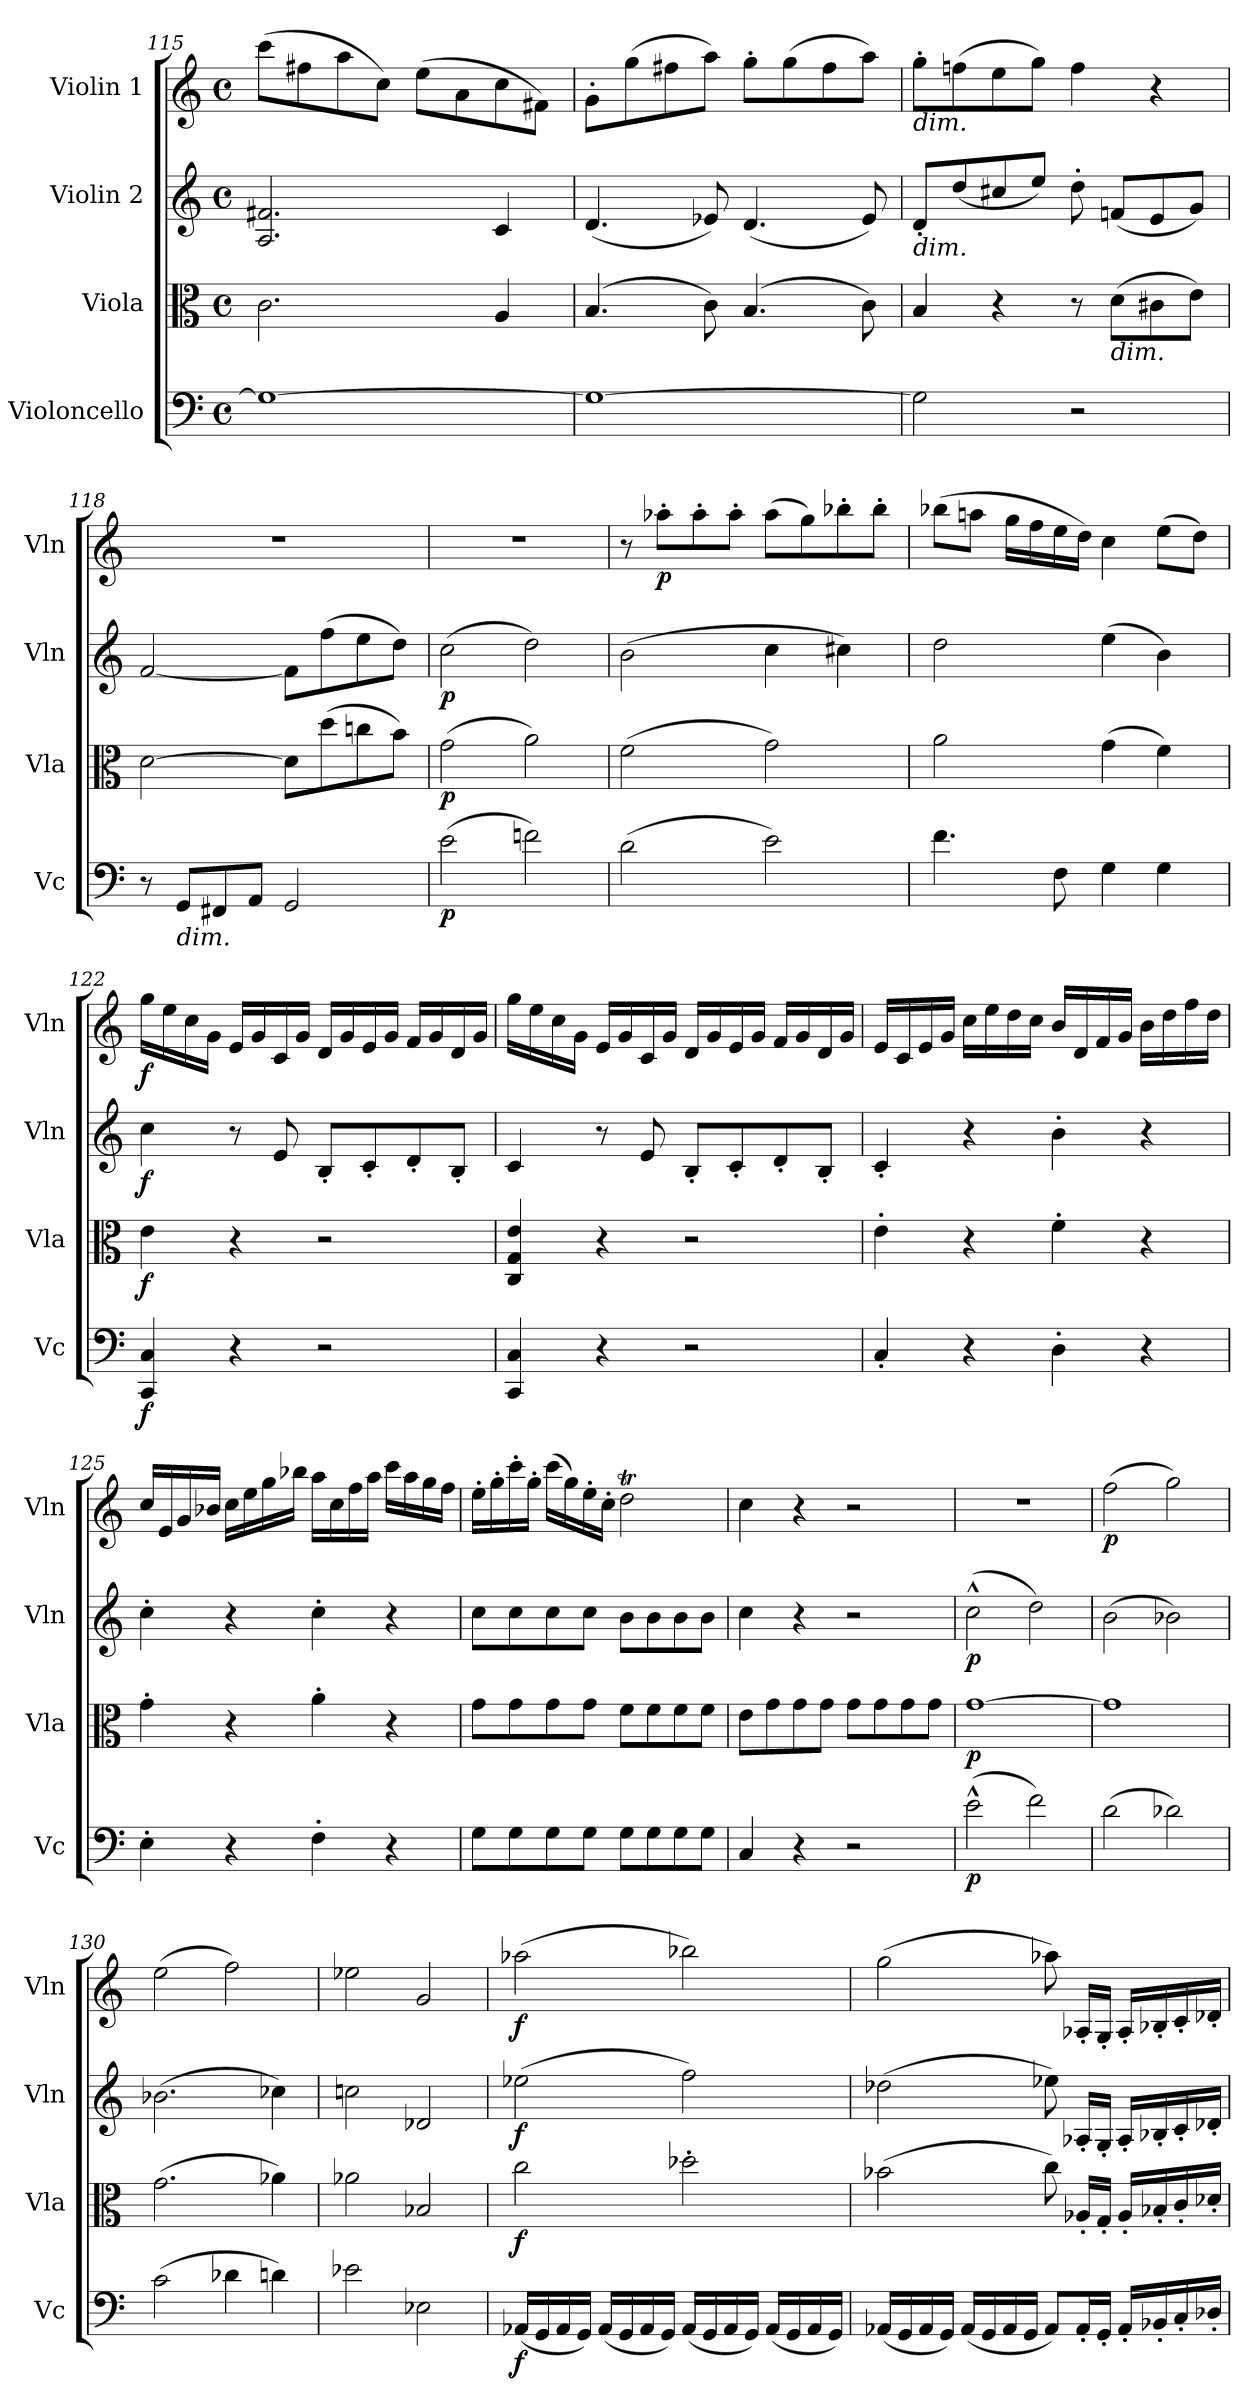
**kern	**dynam	**kern	**dynam	**kern	**dynam	**kern	**dynam
*part4	*part4	*part3	*part3	*part2	*part2	*part1	*part1
*staff4	*staff4	*staff3	*staff3	*staff2	*staff2	*staff1	*staff1
*I"Violoncello	*	*I"Viola	*	*I"Violin 2	*	*I"Violin 1	*
*I'Vc	*	*I'Vla	*	*I'Vln	*	*I'Vln	*
!!LO:LB:g=z
*clefF4	*	*clefC3	*	*clefG2	*	*clefG2	*
*k[]	*	*k[]	*	*k[]	*	*k[]	*
*M4/4	*	*M4/4	*	*M4/4	*	*M4/4	*
*met(c)	*	*met(c)	*	*met(c)	*	*met(c)	*
=115	=115	=115	=115	=115	=115	=115	=115
1G_	.	2.c\	.	2.A/ 2.f#X/	.	(8ccc\L	.
.	.	.	.	.	.	8ff#X\	.
.	.	.	.	.	.	8aa\	.
.	.	.	.	.	.	8cc\J)	.
.	.	.	.	.	.	(8ee\L	.
.	.	.	.	.	.	8a\	.
.	.	4A/	.	4c/	.	8cc\	.
.	.	.	.	.	.	8f#X\J)	.
=116	=116	=116	=116	=116	=116	=116	=116
1G_	.	(4.B/	.	(4.d/	.	8g'\L	.
.	.	.	.	.	.	(8gg\	.
.	.	.	.	.	.	8ff#X\	.
.	.	8c\)	.	8e-X/)	.	8aa\J)	.
.	.	(4.B/	.	(4.d/	.	8gg'\L	.
.	.	.	.	.	.	(8gg\	.
.	.	.	.	.	.	8ff#\	.
.	.	8c\)	.	8e-/)	.	8aa\J)	.
=117	=117	=117	=117	=117	=117	=117	=117
!	!	!	!	!	!	!LO:TX:b:i:t=dim.	!
!	!	!	!	!LO:TX:b:i:t=dim.	!	!	!
2G\]	.	4B/	.	8d'/L	.	8gg'\L	.
.	.	.	.	(8dd/	.	(8ffn\	.
.	.	4r	.	8cc#X/	.	8ee\	.
.	.	.	.	8ee/J)	.	8gg\J)	.
2r	.	8r	.	8dd'\	.	4ff\	.
!	!	!LO:TX:b:i:t=dim.	!	!	!	!	!
.	.	(8d\L	.	(8fn/L	.	.	.
.	.	8c#X\	.	8e/	.	4r	.
.	.	8e\J)	.	8g/J)	.	.	.
=118	=118	=118	=118	=118	=118	=118	=118
8r	.	[2d\	.	[2f/	.	1r	.
!LO:TX:b:i:t=dim.	!	!	!	!	!	!	!
8GG/L	.	.	.	.	.	.	.
8FF#X/	.	.	.	.	.	.	.
8AA/J	.	.	.	.	.	.	.
2GG/	.	8d\L]	.	8f\L]	.	.	.
.	.	(8dd\	.	(8ff\	.	.	.
.	.	8ccn\	.	8ee\	.	.	.
.	.	8b\J)	.	8dd\J)	.	.	.
=119	=119	=119	=119	=119	=119	=119	=119
!	!LO:DY:b	!	!LO:DY:b	!	!LO:DY:b	!	!
(2e\	p	(2g\	p	(2cc\	p	1r	.
2fn\)	.	2a\)	.	2dd\)	.	.	.
!!LO:LB:g=z
=120	=120	=120	=120	=120	=120	=120	=120
(2d\	.	(2f\	.	(2b\	.	8r	.
!	!	!	!	!	!	!	!LO:DY:b
.	.	.	.	.	.	8aa-X'\L	p
.	.	.	.	.	.	8aa-'\	.
.	.	.	.	.	.	8aa-'\J	.
2e\)	.	2g\)	.	4cc\	.	(8aa-\L	.
.	.	.	.	.	.	8gg\)	.
.	.	.	.	4cc#X\)	.	8bb-X'\	.
.	.	.	.	.	.	8bb-'\J	.
!!LO:PB:g=z
=121	=121	=121	=121	=121	=121	=121	=121
4.f\	.	2a\	.	2dd\	.	(8bb-X\L	.
.	.	.	.	.	.	8aan\J	.
.	.	.	.	.	.	16gg\LL	.
.	.	.	.	.	.	16ff\	.
8F\	.	.	.	.	.	16ee\	.
.	.	.	.	.	.	16dd\JJ)	.
4G\	.	(4g\	.	(4ee\	.	4cc\	.
4G\	.	4f\)	.	4b\)	.	(8ee\L	.
.	.	.	.	.	.	8dd\J)	.
=122	=122	=122	=122	=122	=122	=122	=122
!	!LO:DY:b	!	!LO:DY:b	!	!LO:DY:b	!	!LO:DY:b
4CC/ 4C/	f	4e\	f	4cc\	f	16gg\LL	f
.	.	.	.	.	.	16ee\	.
.	.	.	.	.	.	16cc\	.
.	.	.	.	.	.	16g\JJ	.
4r	.	4r	.	8r	.	16e/LL	.
.	.	.	.	.	.	16g/	.
.	.	.	.	8e/	.	16c/	.
.	.	.	.	.	.	16g/JJ	.
2r	.	2r	.	8B'/L	.	16d/LL	.
.	.	.	.	.	.	16g/	.
.	.	.	.	8c'/	.	16e/	.
.	.	.	.	.	.	16g/JJ	.
.	.	.	.	8d'/	.	16f/LL	.
.	.	.	.	.	.	16g/	.
.	.	.	.	8B'/J	.	16d/	.
.	.	.	.	.	.	16g/JJ	.
!!LO:LB:g=z
=123	=123	=123	=123	=123	=123	=123	=123
4CC/ 4C/	.	4C/ 4G/ 4e/	.	4c/	.	16gg\LL	.
.	.	.	.	.	.	16ee\	.
.	.	.	.	.	.	16cc\	.
.	.	.	.	.	.	16g\JJ	.
4r	.	4r	.	8r	.	16e/LL	.
.	.	.	.	.	.	16g/	.
.	.	.	.	8e/	.	16c/	.
.	.	.	.	.	.	16g/JJ	.
2r	.	2r	.	8B'/L	.	16d/LL	.
.	.	.	.	.	.	16g/	.
.	.	.	.	8c'/	.	16e/	.
.	.	.	.	.	.	16g/JJ	.
.	.	.	.	8d'/	.	16f/LL	.
.	.	.	.	.	.	16g/	.
.	.	.	.	8B'/J	.	16d/	.
.	.	.	.	.	.	16g/JJ	.
!!LO:PB:g=z
=124	=124	=124	=124	=124	=124	=124	=124
4C'/	.	4e'\	.	4c'/	.	16e/LL	.
.	.	.	.	.	.	16c/	.
.	.	.	.	.	.	16e/	.
.	.	.	.	.	.	16g/JJ	.
4r	.	4r	.	4r	.	16cc\LL	.
.	.	.	.	.	.	16ee\	.
.	.	.	.	.	.	16dd\	.
.	.	.	.	.	.	16cc\JJ	.
4D'\	.	4f'\	.	4b'\	.	16b/LL	.
.	.	.	.	.	.	16d/	.
.	.	.	.	.	.	16f/	.
.	.	.	.	.	.	16g/JJ	.
4r	.	4r	.	4r	.	16b\LL	.
.	.	.	.	.	.	16dd\	.
.	.	.	.	.	.	16ff\	.
.	.	.	.	.	.	16dd\JJ	.
=125	=125	=125	=125	=125	=125	=125	=125
4E'\	.	4g'\	.	4cc'\	.	16cc/LL	.
.	.	.	.	.	.	16e/	.
.	.	.	.	.	.	16g/	.
.	.	.	.	.	.	16b-X/JJ	.
4r	.	4r	.	4r	.	16cc\LL	.
.	.	.	.	.	.	16ee\	.
.	.	.	.	.	.	16gg\	.
.	.	.	.	.	.	16bb-X\JJ	.
4F'\	.	4a'\	.	4cc'\	.	16aa\LL	.
.	.	.	.	.	.	16cc\	.
.	.	.	.	.	.	16ff\	.
.	.	.	.	.	.	16aa\JJ	.
4r	.	4r	.	4r	.	16ccc\LL	.
.	.	.	.	.	.	16aa\	.
.	.	.	.	.	.	16gg\	.
.	.	.	.	.	.	16ff\JJ	.
!!LO:LB:g=z
=126	=126	=126	=126	=126	=126	=126	=126
8G\L	.	8g\L	.	8cc\L	.	16ee'\LL	.
.	.	.	.	.	.	16gg'\	.
8G\	.	8g\	.	8cc\	.	16ccc'\	.
.	.	.	.	.	.	16gg'\JJ	.
8G\	.	8g\	.	8cc\	.	(16ccc\LL	.
.	.	.	.	.	.	16gg\)	.
8G\J	.	8g\J	.	8cc\J	.	16ee'\	.
.	.	.	.	.	.	16cc'\JJ	.
8G\L	.	8f\L	.	8b\L	.	2ddT\	.
8G\	.	8f\	.	8b\	.	.	.
8G\	.	8f\	.	8b\	.	.	.
8G\J	.	8f\J	.	8b\J	.	.	.
!!LO:LB:g=z
=127	=127	=127	=127	=127	=127	=127	=127
4C/	.	8e\L	.	4cc\	.	4cc\	.
.	.	8g\	.	.	.	.	.
4r	.	8g\	.	4r	.	4r	.
.	.	8g\J	.	.	.	.	.
2r	.	8g\L	.	2r	.	2r	.
.	.	8g\	.	.	.	.	.
.	.	8g\	.	.	.	.	.
.	.	8g\J	.	.	.	.	.
=128	=128	=128	=128	=128	=128	=128	=128
!	!LO:DY:b	!	!LO:DY:b	!	!LO:DY:b	!	!
(2e^^\	p	[1g	p	(2cc^^\	p	1r	.
2f\)	.	.	.	2dd\)	.	.	.
=129	=129	=129	=129	=129	=129	=129	=129
!	!	!	!	!	!	!	!LO:DY:b
(2d\	.	1g]	.	(2b\	.	(2ff\	p
2d-X\)	.	.	.	2b-X\)	.	2gg\)	.
=130	=130	=130	=130	=130	=130	=130	=130
(2c\	.	(2.g\	.	(2.b-X\	.	(2ee\	.
4d-X\	.	.	.	.	.	2ff\)	.
4dn\)	.	4a-X\)	.	4cc-X\)	.	.	.
=131	=131	=131	=131	=131	=131	=131	=131
2e-X\	.	2a-X\	.	2ccn\	.	2ee-X\	.
2E-X\	.	2B-X/	.	2d-X/	.	2g/	.
=132	=132	=132	=132	=132	=132	=132	=132
!	!LO:DY:b	!	!LO:DY:b	!	!LO:DY:b	!	!LO:DY:b
(16AA-X/LL	f	2cc\	f	(2ee-X\	f	(2aa-X\	f
16GG/	.	.	.	.	.	.	.
16AA-/	.	.	.	.	.	.	.
16GG/JJ)	.	.	.	.	.	.	.
(16AA-/LL	.	.	.	.	.	.	.
16GG/	.	.	.	.	.	.	.
16AA-/	.	.	.	.	.	.	.
16GG/JJ)	.	.	.	.	.	.	.
(16AA-/LL	.	2dd-X'\	.	2ff\)	.	2bb-X\)	.
16GG/	.	.	.	.	.	.	.
16AA-/	.	.	.	.	.	.	.
16GG/JJ)	.	.	.	.	.	.	.
(16AA-/LL	.	.	.	.	.	.	.
16GG/	.	.	.	.	.	.	.
16AA-/	.	.	.	.	.	.	.
16GG/JJ)	.	.	.	.	.	.	.
!!LO:LB:g=z
=133	=133	=133	=133	=133	=133	=133	=133
(16AA-X/LL	.	(2b-X\	.	(2dd-X\	.	(2gg\	.
16GG/	.	.	.	.	.	.	.
16AA-/	.	.	.	.	.	.	.
16GG/JJ)	.	.	.	.	.	.	.
(16AA-/LL	.	.	.	.	.	.	.
16GG/	.	.	.	.	.	.	.
16AA-/	.	.	.	.	.	.	.
16GG/JJ	.	.	.	.	.	.	.
8AA-/L)	.	8cc\)	.	8ee-X\)	.	8aa-X\)	.
16AA-'/L	.	16A-X'/LL	.	16A-X'/LL	.	16A-X'/LL	.
16GG'/JJ	.	16G'/JJ	.	16G'/JJ	.	16G'/JJ	.
16AA-'/LL	.	16A-'/LL	.	16A-'/LL	.	16A-'/LL	.
16BB-X'/	.	16B-X'/	.	16B-X'/	.	16B-X'/	.
16C'/	.	16c'/	.	16c'/	.	16c'/	.
16D-X'/JJ	.	16d-X'/JJ	.	16d-X'/JJ	.	16d-X'/JJ	.
=	=	=	=	=	=	=	=
*-	*-	*-	*-	*-	*-	*-	*-
